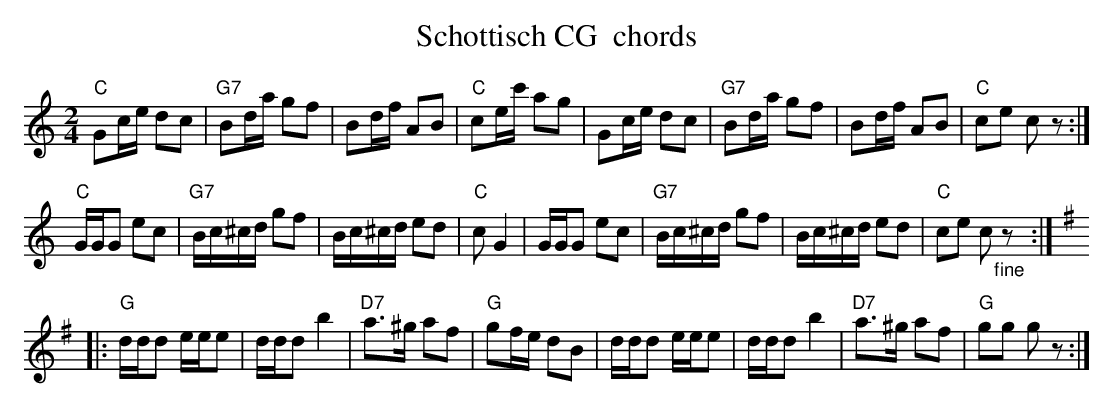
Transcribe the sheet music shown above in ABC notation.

X:1
T: Schottisch CG  chords
M:2/4
L:1/16
K:C  %%MIDI gchordon
"C"G2ce d2c2 | "G7"B2da g2f2 | B2df A2B2 | "C"c2ec' a2g2 | \
   G2ce d2c2 | "G7"B2da g2f2 | B2df A2B2 | "C"c2e2 c2 z2 :|
"C"GGG2 e2c2 | "G7"Bc^cd g2f2 | Bc^cd e2d2 |    "C"c2 G4 | \
   GGG2 e2c2 | "G7"Bc^cd g2f2 | Bc^cd e2d2 | "C"c2e2 c2"_fine"z2 :: [K:G]
"G"ddd2 eee2 | ddd2 b4 | "D7"a3^g a2f2 | "G"g2fe d2B2 | \
   ddd2 eee2 | ddd2 b4 | "D7"a3^g a2f2 | "G"g2g2 g2z2 :|
